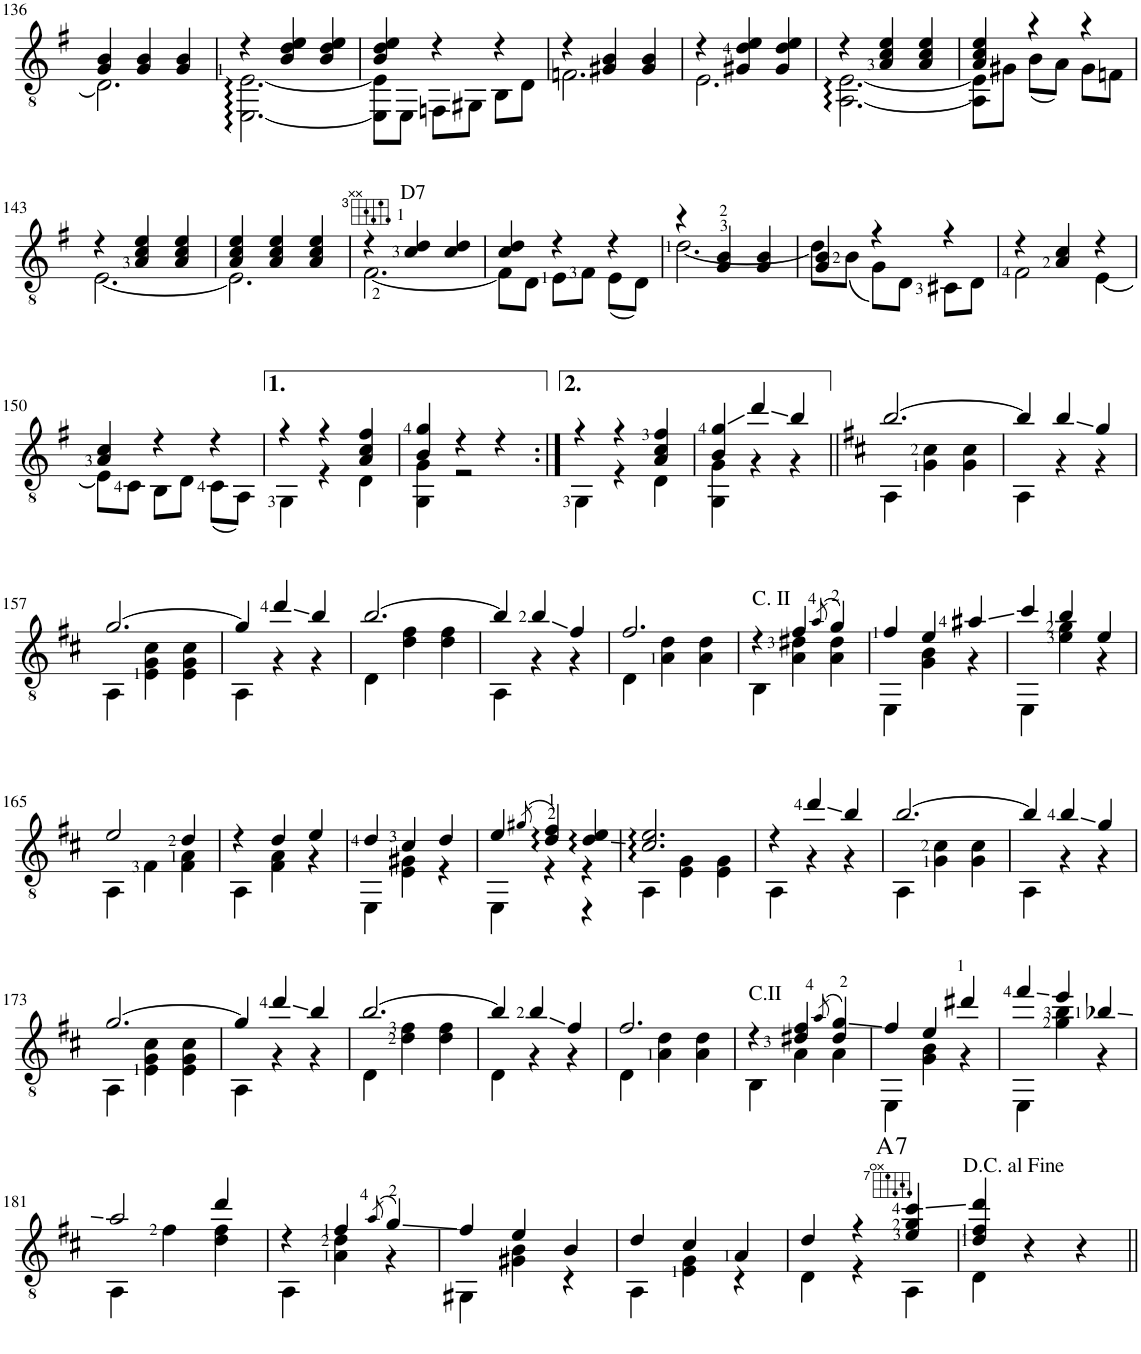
**kern	**harte
*part1	*part1
*staff1	*
*I"Guitar	*
*I'Guit.	*
!!LO:PB:g=z
*clefGv2	*
*k[f#]	*
*M3/4	*
=136	=136
*^	*
4G/ 4B/	2.D\]	.
4G/ 4B/	.	.
4G/ 4B/	.	.
=137	=137	=137
4r	[2.EE\ [2.E\	.
4B/ 4d/ 4e/	.	.
4B/ 4d/ 4e/	.	.
=138	=138	=138
4B/ 4d/ 4e/	8EE\] 8E\]L	.
.	8EE\J	.
4r	8FFn\L	.
.	8GG#X\J	.
4r	8BB\L	.
.	8D\J	.
=139	=139	=139
4r	2.Fn\	.
4G#X/ 4B/	.	.
4G#/ 4B/	.	.
=140	=140	=140
4r	2.E\	.
4G#X/ 4d/ 4e/	.	.
4G#/ 4d/ 4e/	.	.
=141	=141	=141
4r	[2.AA\ [2.E\	.
4A/ 4c/ 4e/	.	.
4A/ 4c/ 4e/	.	.
=142	=142	=142
4A/ 4c/ 4e/	8AA\] 8E\]L	.
.	8G#X\J	.
4r	(8B\L	.
.	8A\J)	.
4r	8G#\L	.
.	8Fn\J	.
!!LO:LB:g=z	!!
=143	=143	=143
4r	[2.E\	.
4A/ 4c/ 4e/	.	.
4A/ 4c/ 4e/	.	.
=144	=144	=144
4A/ 4c/ 4e/	2.E\]	.
4A/ 4c/ 4e/	.	.
4A/ 4c/ 4e/	.	.
=145	=145	=145
4r	[2.F#\	.
!LO:TX:a:t=D7	!	!
4c/ 4d/	.	.
4c/ 4d/	.	.
=146	=146	=146
4c/ 4d/	8F#\L]	.
.	8D\J	.
4r	8E\L	.
.	8F#\J	.
4r	(8E\L	.
.	8D\J)	.
=147	=147	=147
4r	[2.d\	.
4G/ 4B/	.	.
4G/ 4B/	.	.
=148	=148	=148
4G/ 4B/	8d\L]	.
.	(8B\J	.
4r	8G\L)	.
.	8D\J	.
4r	8C#X\L	.
.	8D\J	.
=149	=149	=149
4r	2F#\	.
4A/ 4c/	.	.
4r	[4E\	.
!!LO:LB:g=z	!!
=150	=150	=150
4A/ 4c/	8E\L]	.
.	8C\J	.
4r	8BB\L	.
.	8D\J	.
4r	(8C\L	.
.	8AA\J)	.
=151	=151	=151
4r	4GG\	.
4r	4r	.
4A/ 4c/ 4f#/	4D\	.
=152	=152	=152
4B/ 4g/	4GG\ 4G\	.
4r	2r	.
4r	.	.
=153:|!	=153:|!	=153:|!
4r	4GG\	.
4r	4r	.
4A/ 4c/ 4f#/	4D\	.
=154	=154	=154
4B/ 4g/	4GG\ 4G\	.
4dd/	4r	.
4b/	4r	.
=155||	=155||	=155||
*k[f#c#]	*	*
[2.b/	4AA\	.
.	4G\ 4c#\	.
.	4G\ 4c#\	.
=156	=156	=156
4b/]	4AA\	.
4b/	4r	.
4g/	4r	.
!!LO:LB:g=z	!!
=157	=157	=157
[2.g/	4AA\	.
.	4E\ 4G\ 4c#\	.
.	4E\ 4G\ 4c#\	.
=158	=158	=158
4g/]	4AA\	.
4dd/	4r	.
4b/	4r	.
=159	=159	=159
[2.b/	4D\	.
.	4d\ 4f#\	.
.	4d\ 4f#\	.
=160	=160	=160
4b/]	4AA\	.
4b/	4r	.
4f#/	4r	.
=161	=161	=161
2.f#/	4D\	.
.	4A\ 4d\	.
.	4A\ 4d\	.
=162	=162	=162
!LO:TX:a:t=C. II	!	!
4r	4BB\	.
4f#/	4A\ 4d#X\	.
(8qa/	.	.
4g/)	4A\ 4d#\	.
=163	=163	=163
4f#/	4EE\	.
4e/	4G\ 4B\	.
4a#X/	4r	.
=164	=164	=164
4cc#/	4EE\	.
4b/	4e\ 4g\	.
4e/	4r	.
!!LO:LB:g=z	!!
=165	=165	=165
2e/	4AA\	.
.	4F#\	.
4d/	4F#\ 4A\	.
=166	=166	=166
4r	4AA\	.
4d/	4F#\ 4A\	.
4e/	4r	.
=167	=167	=167
4d/	4EE\	.
4c#/	4E\ 4G#X\	.
4d/	4r	.
=168	=168	=168
*	*^	*
4e/	4EE\	2ryy	.
(8qg#X/	.	.	.
4d/ 4f#/)	4r	.	.
4d/ 4e/	4r	4r	.
*	*v	*v	*
=169	=169	=169
2.c#/ 2.e/	4AA\	.
.	4E\ 4G\	.
.	4E\ 4G\	.
=170	=170	=170
4r	4AA\	.
4dd/	4r	.
4b/	4r	.
=171	=171	=171
[2.b/	4AA\	.
.	4G\ 4c#\	.
.	4G\ 4c#\	.
=172	=172	=172
4b/]	4AA\	.
4b/	4r	.
4g/	4r	.
!!LO:LB:g=z	!!
=173	=173	=173
[2.g/	4AA\	.
.	4E\ 4G\ 4c#\	.
.	4E\ 4G\ 4c#\	.
=174	=174	=174
4g/]	4AA\	.
4dd/	4r	.
4b/	4r	.
=175	=175	=175
[2.b/	4D\	.
.	4d\ 4f#\	.
.	4d\ 4f#\	.
=176	=176	=176
4b/]	4D\	.
4b/	4r	.
4f#/	4r	.
=177	=177	=177
2.f#/	4D\	.
.	4A\ 4d\	.
.	4A\ 4d\	.
=178	=178	=178
!LO:TX:a:t=C.II	!	!
4r	4BB\	.
4d#X/ 4f#/	4A\	.
(8qa/	.	.
4d#/ 4g/)	4A\	.
=179	=179	=179
4f#/	4EE\	.
4e/	4G\ 4B\	.
4dd#X/	4r	.
=180	=180	=180
4ff#/	4EE\	.
4ee/	4g\ 4b\	.
4b-X/	4r	.
!!LO:LB:g=z	!!
=181	=181	=181
2a/	4AA\	.
.	4f#\	.
4dd/	4d\ 4f#\	.
=182	=182	=182
4r	4AA\	.
4f#/	4A\ 4d\	.
(8qa/	.	.
4g/)	4r	.
=183	=183	=183
4f#/	4GG#X\	.
4e/	4G#X\ 4B\	.
4B/	4r	.
=184	=184	=184
4d/	4AA\	.
4c#/	4E\ 4G\	.
4A/	4r	.
=185	=185	=185
4d/	4D\	.
4r	4r	.
!	!	!LO:H:kt=7
4e/ 4g/ 4cc#/	4AA\	A:7
=186	=186	=186
4d/ 4f#/ 4dd/	4D\	.
4r	2ryy	.
4r	.	.
*v	*v	*
=||	=||
*-	*-
